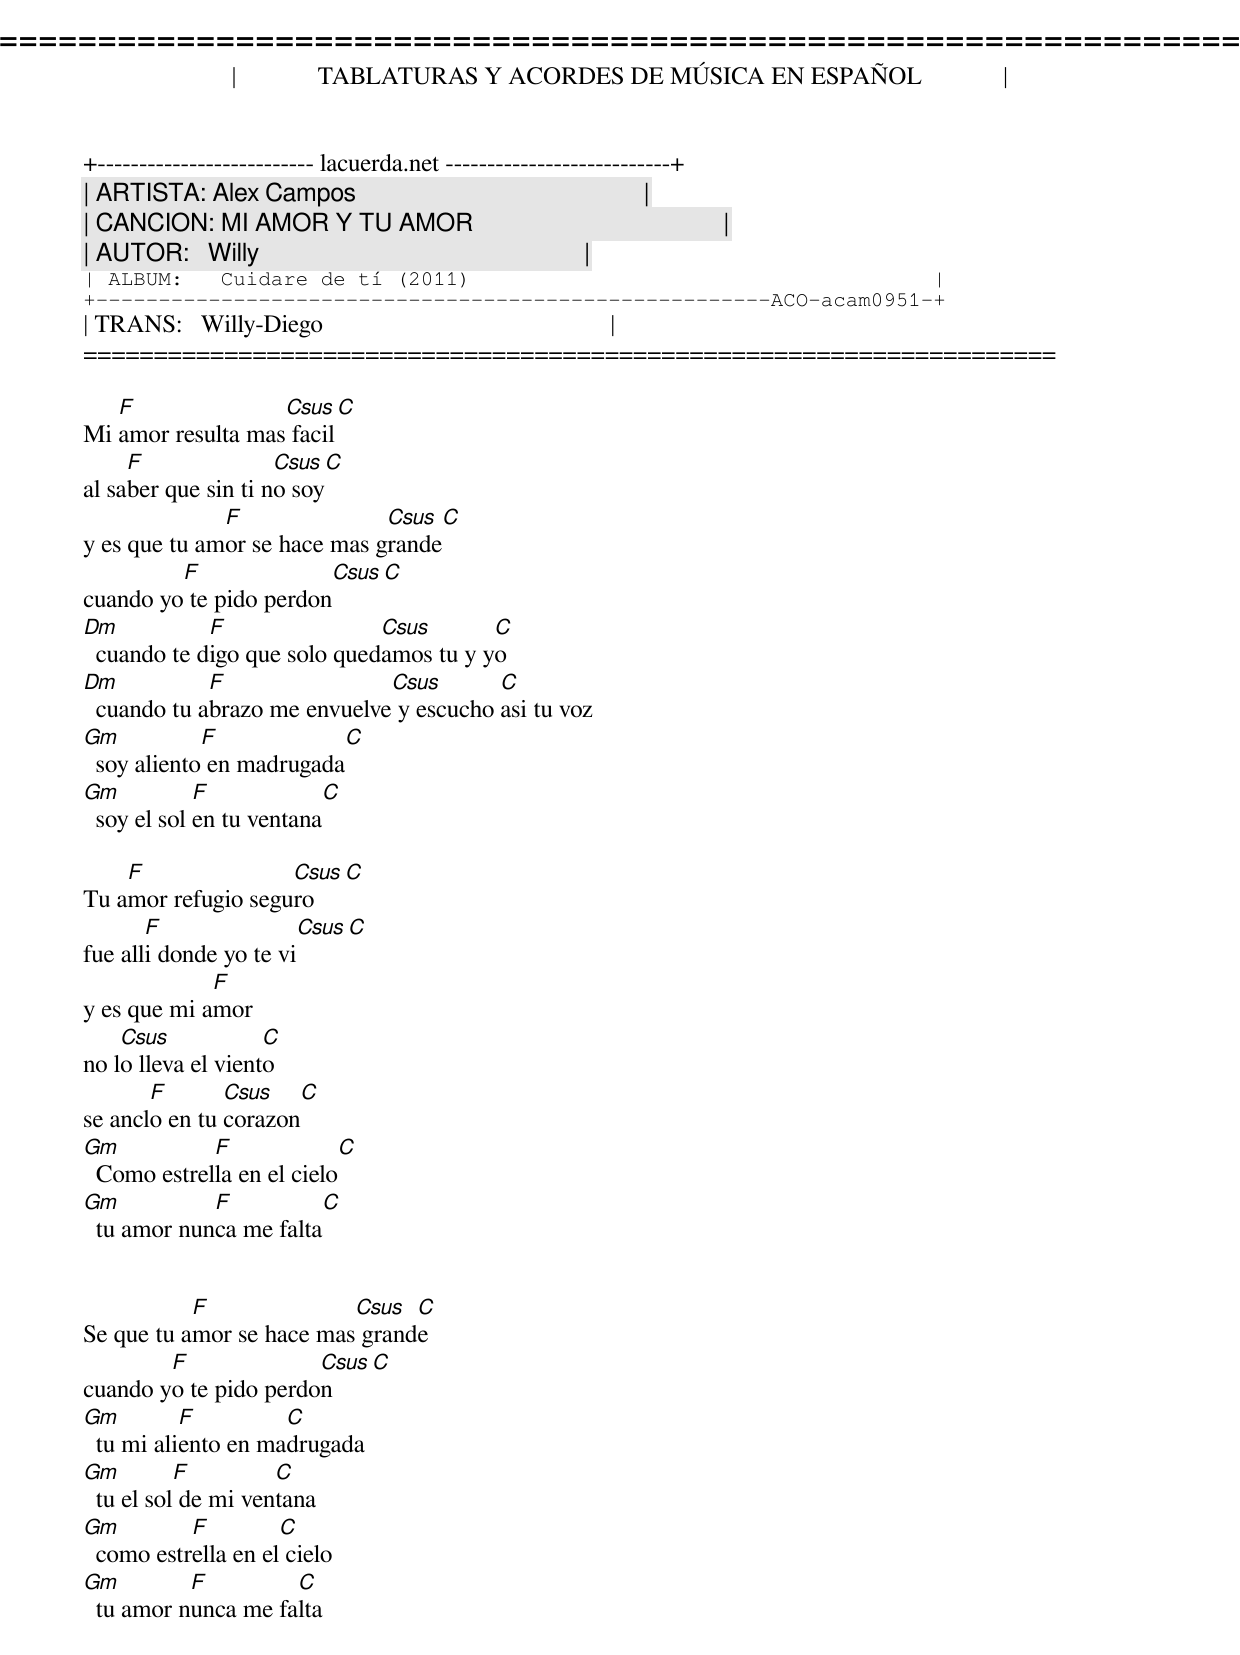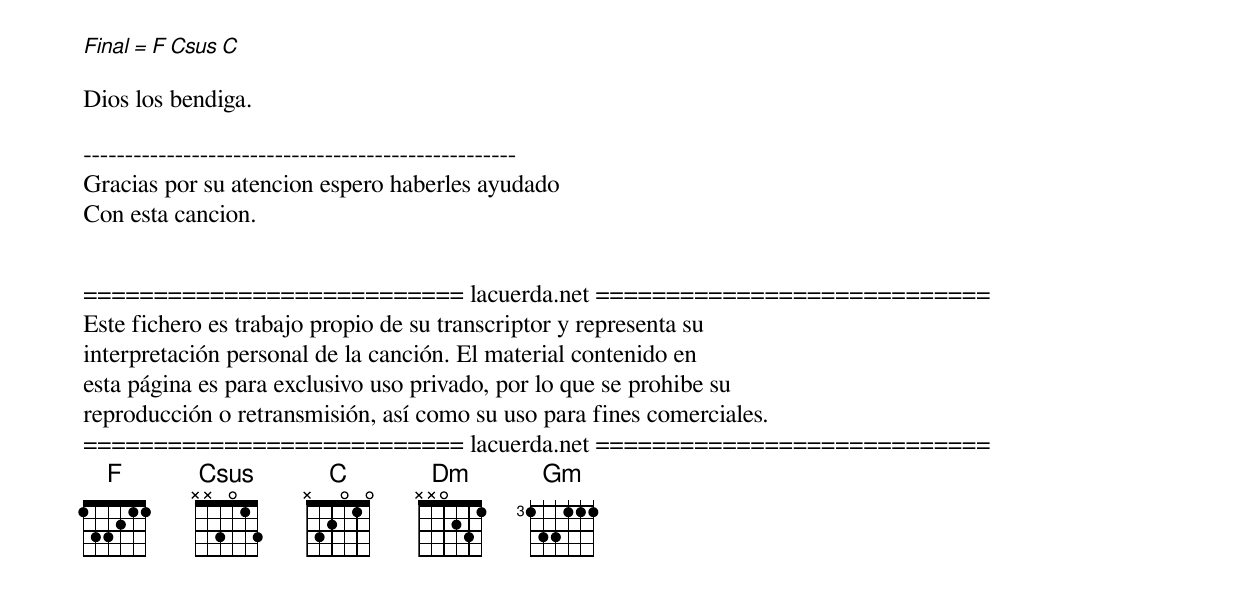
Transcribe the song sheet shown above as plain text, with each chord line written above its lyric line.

=====================================================================
|             TABLATURAS Y ACORDES DE MÚSICA EN ESPAÑOL             |
+-------------------------- lacuerda.net ---------------------------+
| ARTISTA: Alex Campos                                              |
| CANCION: MI AMOR Y TU AMOR                                        |
| AUTOR:   Willy                                                    |
| ALBUM:   Cuidare de tí (2011)                                     |
+------------------------------------------------------ACO-acam0951-+
| TRANS:   Willy-Diego                                              |
=====================================================================

   F               Csus   C
Mi amor resulta mas facil
     F               Csus   C
al saber que sin ti no soy
              F               Csus   C
y es que tu amor se hace mas grande
         F               Csus   C
cuando yo te pido perdon
Dm           F                Csus       C
  cuando te digo que solo quedamos tu y yo
Dm           F                Csus       C
  cuando tu abrazo me envuelve y escucho asi tu voz
Gm           F               C
  soy aliento en madrugada
Gm           F               C
  soy el sol en tu ventana

    F               Csus   C
Tu amor refugio seguro
       F               Csus   C
fue alli donde yo te vi
             F
y es que mi amor
    Csus            C
no lo lleva el viento
       F       Csus   C
se anclo en tu corazon
Gm           F               C
  Como estrella en el cielo
Gm           F               C
  tu amor nunca me falta


           F              Csus  C
Se que tu amor se hace mas grande
        F              Csus  C
cuando yo te pido perdon
Gm         F         C
  tu mi aliento en madrugada
Gm         F         C
  tu el sol de mi ventana
Gm         F         C
  como estrella en el cielo
Gm         F         C
  tu amor nunca me falta


Final = F Csus C

Dios los bendiga.

----------------------------------------------------
Gracias por su atencion espero haberles ayudado
Con esta cancion.


=========================== lacuerda.net ============================
Este fichero es trabajo propio de su transcriptor y representa su
interpretación personal de la canción. El material contenido en
esta página es para exclusivo uso privado, por lo que se prohibe su
reproducción o retransmisión, así como su uso para fines comerciales.
=========================== lacuerda.net ============================
